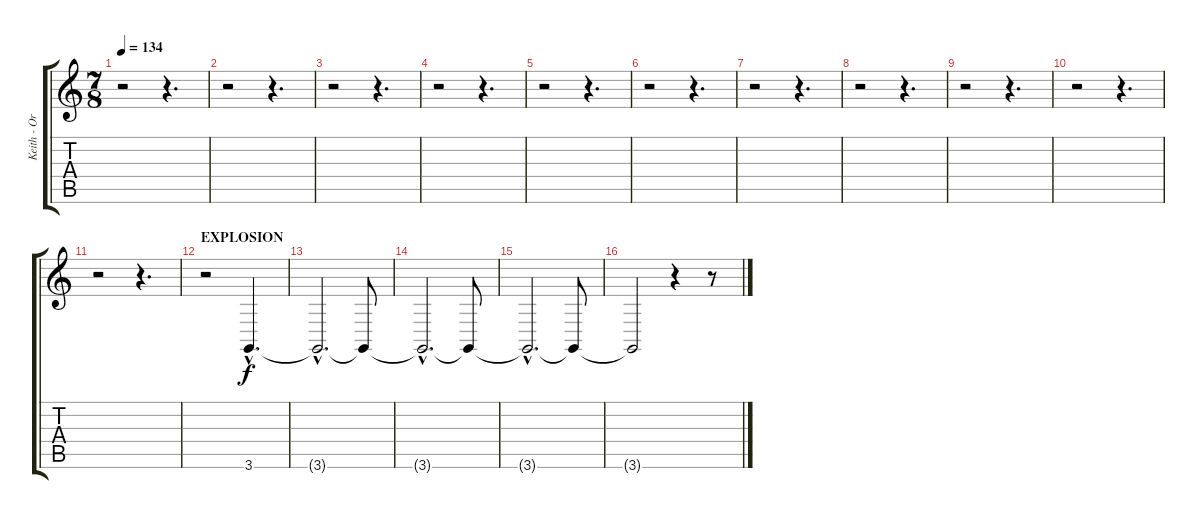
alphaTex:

\track ("Keith - Organ LH" "Keith - Or") {instrument churchorgan}
\staff {score tabs}
\tuning (E4 B3 G3 D3 A2 E2) {hide}
\ts (7 8)
\tempo 134
\clef g2
\ks c
r.2{dy f} r.4{d} |
r.2 r.4{d} |
r.2 r.4{d} |
r.2 r.4{d} |
r.2 r.4{d} |
r.2 r.4{d} |
r.2 r.4{d} |
r.2 r.4{d} |
r.2 r.4{d} |
r.2 r.4{d} |
r.2 r.4{d} |
\section ("" "EXPLOSION")
r.2{instrument gunshot} 3.6{hac}.4{d} |
3.6{hac t}.2{d} 3.6{t}.8 |
3.6{hac t}.2{d} 3.6{t}.8 |
3.6{hac t}.2{d} 3.6{t}.8 |
3.6{t}.2 r.4 r.8
